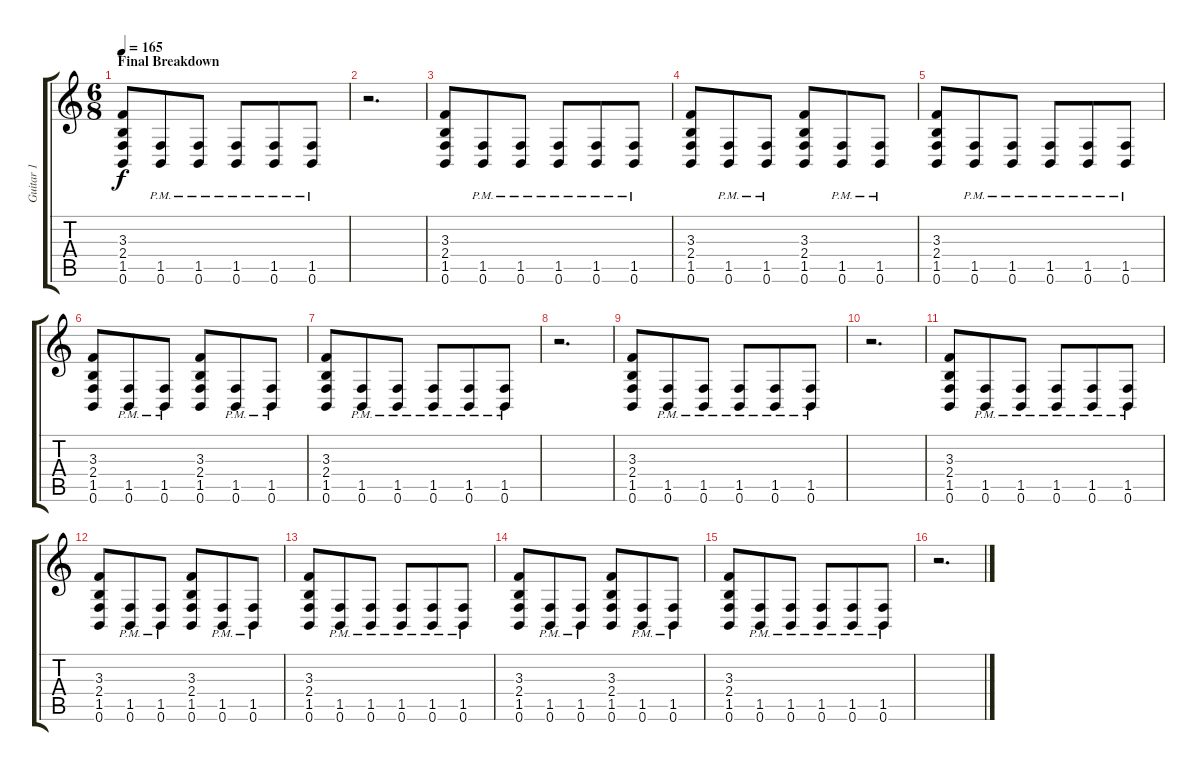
\track ("Guitar 1" "Guitar 1") {instrument distortionguitar}
\staff {score tabs}
\tuning (B3 Gb3 D3 A2 E2 B1) {hide}
\ts (6 8)
\section ("" "Final Breakdown")
\tempo 165
\clef g2
\ks c
(3.3 2.4 1.5 0.6).8{dy f} (1.5{pm} 0.6{pm}).8 (1.5{pm} 0.6{pm}).8 (1.5{pm} 0.6{pm}).8 (1.5{pm} 0.6{pm}).8 (1.5{pm} 0.6{pm}).8 |
r.2{d} |
(3.3 2.4 1.5 0.6).8 (1.5{pm} 0.6{pm}).8 (1.5{pm} 0.6{pm}).8 (1.5{pm} 0.6{pm}).8 (1.5{pm} 0.6{pm}).8 (1.5{pm} 0.6{pm}).8 |
(3.3 2.4 1.5 0.6).8 (1.5{pm} 0.6{pm}).8 (1.5{pm} 0.6{pm}).8 (3.3 2.4 1.5 0.6).8 (1.5{pm} 0.6{pm}).8 (1.5{pm} 0.6{pm}).8 |
(3.3 2.4 1.5 0.6).8 (1.5{pm} 0.6{pm}).8 (1.5{pm} 0.6{pm}).8 (1.5{pm} 0.6{pm}).8 (1.5{pm} 0.6{pm}).8 (1.5{pm} 0.6{pm}).8 |
(3.3 2.4 1.5 0.6).8 (1.5{pm} 0.6{pm}).8 (1.5{pm} 0.6{pm}).8 (3.3 2.4 1.5 0.6).8 (1.5{pm} 0.6{pm}).8 (1.5{pm} 0.6{pm}).8 |
(3.3 2.4 1.5 0.6).8 (1.5{pm} 0.6{pm}).8 (1.5{pm} 0.6{pm}).8 (1.5{pm} 0.6{pm}).8 (1.5{pm} 0.6{pm}).8 (1.5{pm} 0.6{pm}).8 |
r.2{d} |
(3.3 2.4 1.5 0.6).8 (1.5{pm} 0.6{pm}).8 (1.5{pm} 0.6{pm}).8 (1.5{pm} 0.6{pm}).8 (1.5{pm} 0.6{pm}).8 (1.5{pm} 0.6{pm}).8 |
r.2{d} |
(3.3 2.4 1.5 0.6).8 (1.5{pm} 0.6{pm}).8 (1.5{pm} 0.6{pm}).8 (1.5{pm} 0.6{pm}).8 (1.5{pm} 0.6{pm}).8 (1.5{pm} 0.6{pm}).8 |
(3.3 2.4 1.5 0.6).8 (1.5{pm} 0.6{pm}).8 (1.5{pm} 0.6{pm}).8 (3.3 2.4 1.5 0.6).8 (1.5{pm} 0.6{pm}).8 (1.5{pm} 0.6{pm}).8 |
(3.3 2.4 1.5 0.6).8 (1.5{pm} 0.6{pm}).8 (1.5{pm} 0.6{pm}).8 (1.5{pm} 0.6{pm}).8 (1.5{pm} 0.6{pm}).8 (1.5{pm} 0.6{pm}).8 |
(3.3 2.4 1.5 0.6).8 (1.5{pm} 0.6{pm}).8 (1.5{pm} 0.6{pm}).8 (3.3 2.4 1.5 0.6).8 (1.5{pm} 0.6{pm}).8 (1.5{pm} 0.6{pm}).8 |
(3.3 2.4 1.5 0.6).8 (1.5{pm} 0.6{pm}).8 (1.5{pm} 0.6{pm}).8 (1.5{pm} 0.6{pm}).8 (1.5{pm} 0.6{pm}).8 (1.5{pm} 0.6{pm}).8 |
r.2{d}
